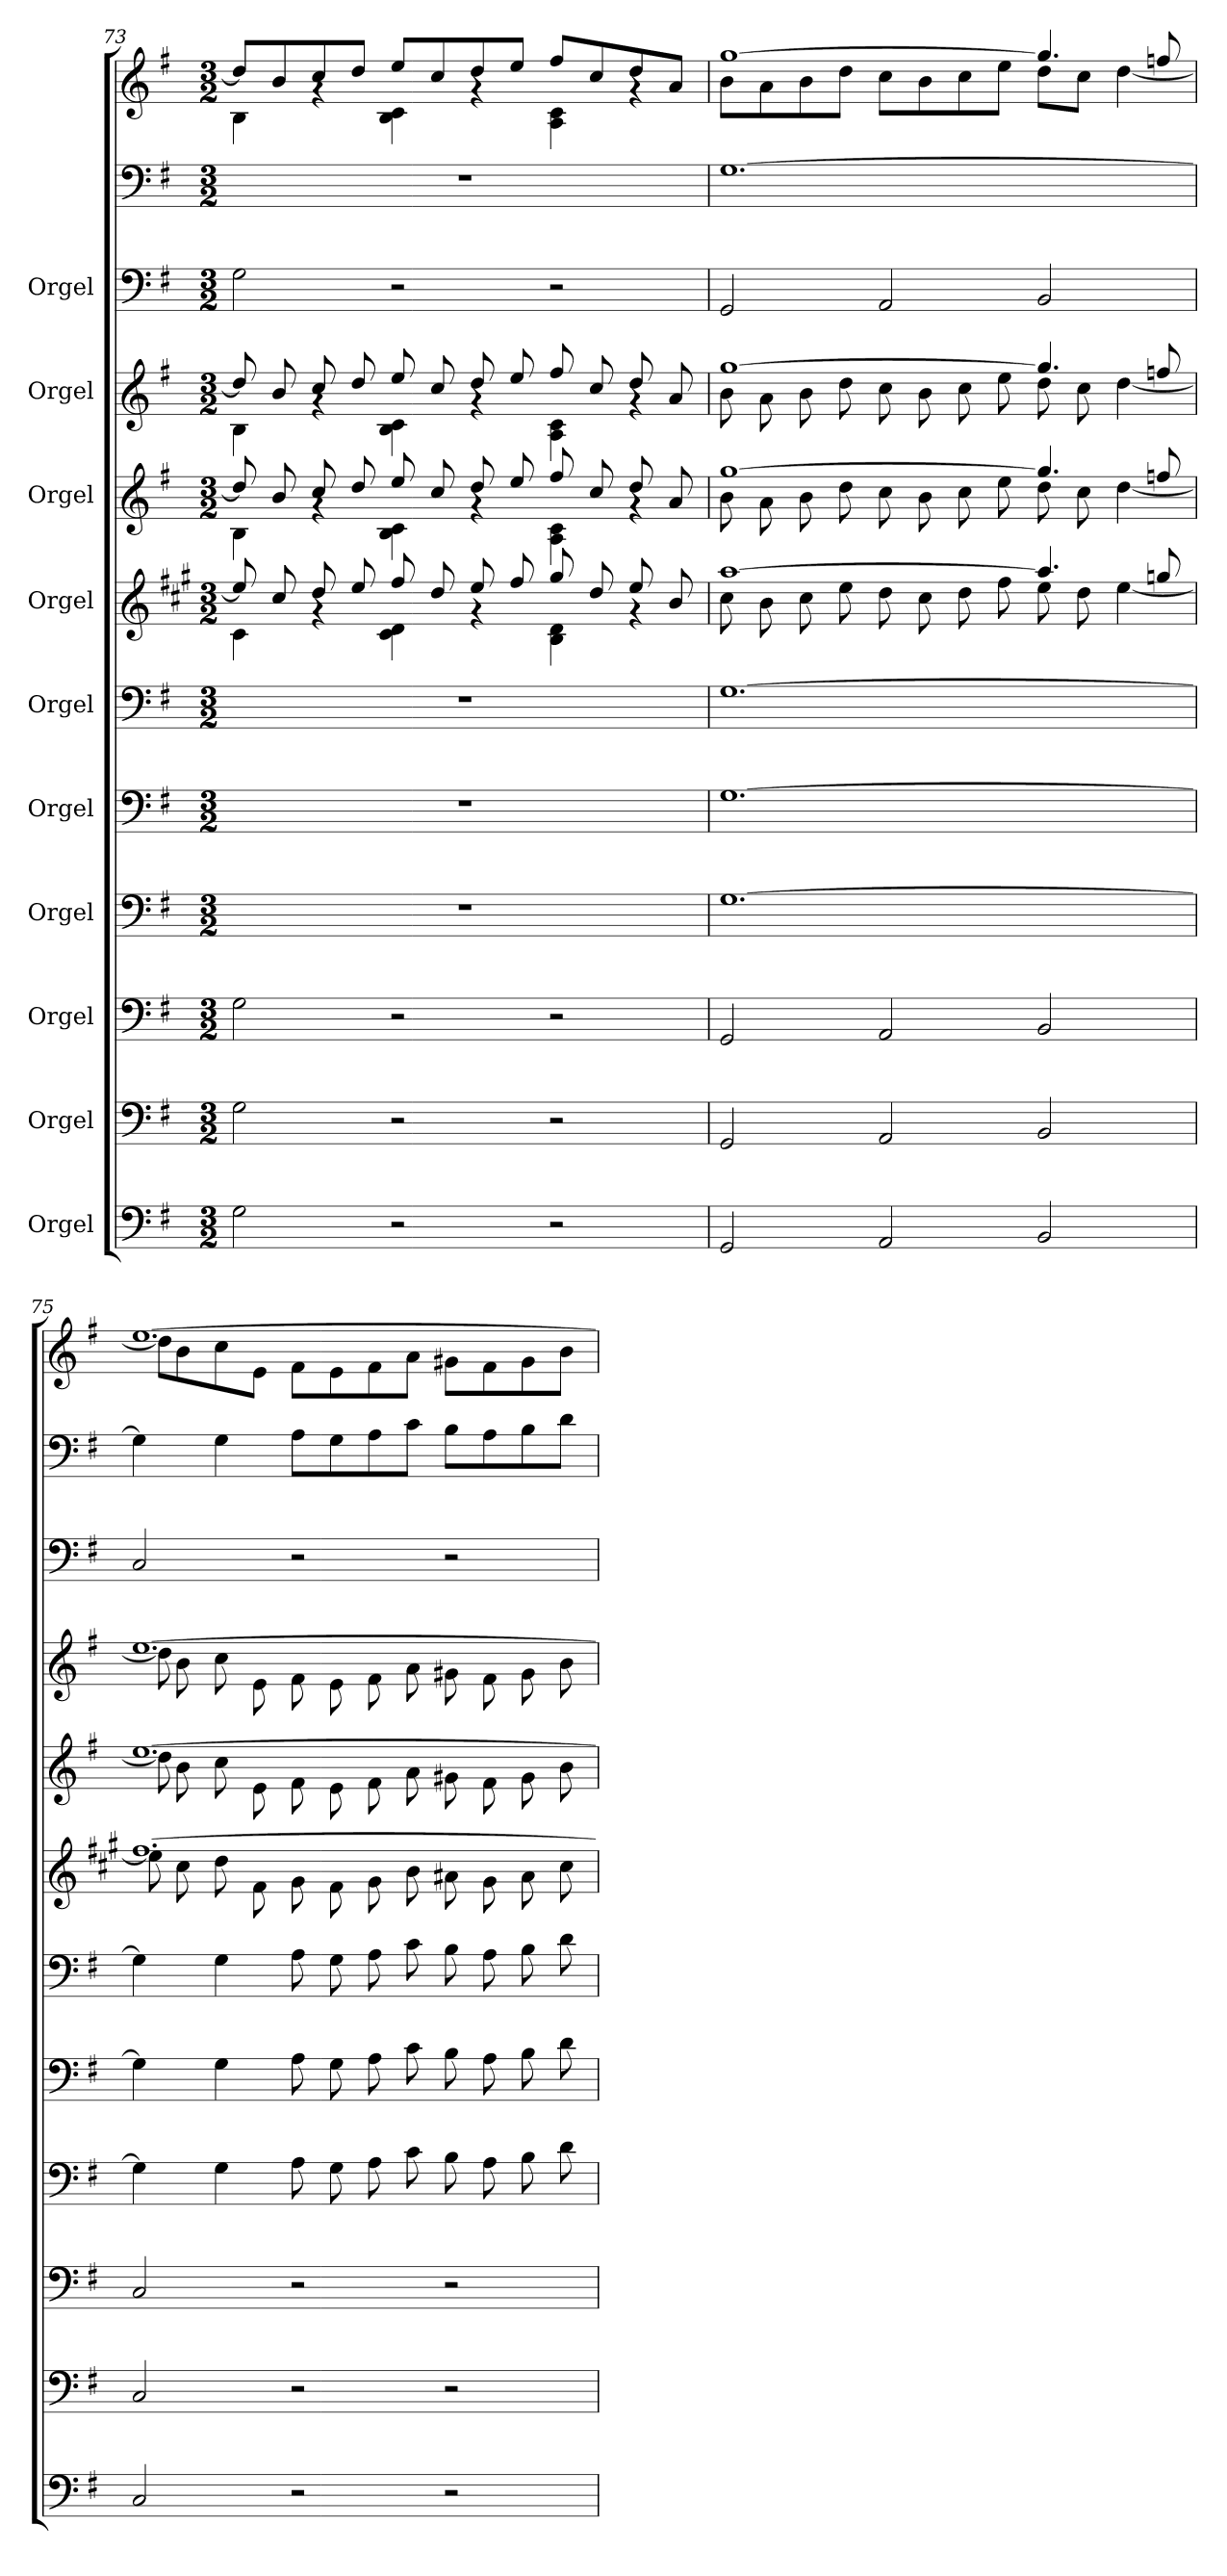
**kern	**kern	**kern	**kern	**kern	**kern	**kern	**kern	**kern	**kern	**kern	**kern
*part10	*part9	*part8	*part7	*part6	*part5	*part4	*part3	*part2	*part1	*part1	*part1
*staff12	*staff11	*staff10	*staff9	*staff8	*staff7	*staff6	*staff5	*staff4	*staff3	*staff2	*staff1
*I"Orgel	*I"Orgel	*I"Orgel	*I"Orgel	*I"Orgel	*I"Orgel	*I"Orgel	*I"Orgel	*I"Orgel	*I"Orgel	*	*
*clefF4	*clefF4	*clefF4	*clefF4	*clefF4	*clefF4	*clefG2	*clefG2	*clefG2	*clefF4	*clefF4	*clefG2
*	*	*	*	*	*	*ITrd1c2	*	*	*	*	*
*k[f#]	*k[f#]	*k[f#]	*k[f#]	*k[f#]	*k[f#]	*k[f#]	*k[f#]	*k[f#]	*k[f#]	*k[f#]	*k[f#]
*M3/2	*M3/2	*M3/2	*M3/2	*M3/2	*M3/2	*M3/2	*M3/2	*M3/2	*M3/2	*M3/2	*M3/2
=73	=73	=73	=73	=73	=73	=73	=73	=73	=73	=73	=73
*	*	*	*	*	*	*^	*^	*^	*	*	*^
2G\	2G\	2G\	1.r	1.r	1.r	8dd/]	4B\	8dd/]	4B\	8dd/]	4B\	2G\	1.r	8dd/L]	4B\
.	.	.	.	.	.	8b/	.	8b/	.	8b/	.	.	.	8b/	.
.	.	.	.	.	.	8cc/	4rg	8cc/	4rg	8cc/	4rg	.	.	8cc/	4rg
.	.	.	.	.	.	8dd/	.	8dd/	.	8dd/	.	.	.	8dd/J	.
2r	2r	2r	.	.	.	8ee/	4B\ 4c\	8ee/	4B\ 4c\	8ee/	4B\ 4c\	2r	.	8ee/L	4B\ 4c\
.	.	.	.	.	.	8cc/	.	8cc/	.	8cc/	.	.	.	8cc/	.
.	.	.	.	.	.	8dd/	4rg	8dd/	4rg	8dd/	4rg	.	.	8dd/	4rg
.	.	.	.	.	.	8ee/	.	8ee/	.	8ee/	.	.	.	8ee/J	.
2r	2r	2r	.	.	.	8ff#/	4A\ 4c\	8ff#/	4A\ 4c\	8ff#/	4A\ 4c\	2r	.	8ff#/L	4A\ 4c\
.	.	.	.	.	.	8cc/	.	8cc/	.	8cc/	.	.	.	8cc/	.
.	.	.	.	.	.	8dd/	4rg	8dd/	4rg	8dd/	4rg	.	.	8dd/	4rg
.	.	.	.	.	.	8a/	.	8a/	.	8a/	.	.	.	8a/J	.
=74	=74	=74	=74	=74	=74	=74	=74	=74	=74	=74	=74	=74	=74	=74	=74
2GG/	2GG/	2GG/	[1.G	[1.G	[1.G	[1gg	8b\	[1gg	8b\	[1gg	8b\	2GG/	[1.G	[1gg	8b\L
.	.	.	.	.	.	.	8a\	.	8a\	.	8a\	.	.	.	8a\
.	.	.	.	.	.	.	8b\	.	8b\	.	8b\	.	.	.	8b\
.	.	.	.	.	.	.	8dd\	.	8dd\	.	8dd\	.	.	.	8dd\J
2AA/	2AA/	2AA/	.	.	.	.	8cc\	.	8cc\	.	8cc\	2AA/	.	.	8cc\L
.	.	.	.	.	.	.	8b\	.	8b\	.	8b\	.	.	.	8b\
.	.	.	.	.	.	.	8cc\	.	8cc\	.	8cc\	.	.	.	8cc\
.	.	.	.	.	.	.	8ee\	.	8ee\	.	8ee\	.	.	.	8ee\J
2BB/	2BB/	2BB/	.	.	.	4.gg/]	8dd\	4.gg/]	8dd\	4.gg/]	8dd\	2BB/	.	4.gg/]	8dd\L
.	.	.	.	.	.	.	8cc\	.	8cc\	.	8cc\	.	.	.	8cc\J
.	.	.	.	.	.	.	[4dd\	.	[4dd\	.	[4dd\	.	.	.	[4dd\
.	.	.	.	.	.	8ffn/	.	8ffn/	.	8ffn/	.	.	.	8ffn/	.
!!LO:LB:g=z	!!
=75	=75	=75	=75	=75	=75	=75	=75	=75	=75	=75	=75	=75	=75	=75	=75
2C/	2C/	2C/	4G\]	4G\]	4G\]	[1.ee	8dd\]	[1.ee	8dd\]	[1.ee	8dd\]	2C/	4G\]	[1.ee	8dd\L]
.	.	.	.	.	.	.	8b\	.	8b\	.	8b\	.	.	.	8b\
.	.	.	4G\	4G\	4G\	.	8cc\	.	8cc\	.	8cc\	.	4G\	.	8cc\
.	.	.	.	.	.	.	8e\	.	8e\	.	8e\	.	.	.	8e\J
2r	2r	2r	8A\	8A\	8A\	.	8f#\	.	8f#\	.	8f#\	2r	8A\L	.	8f#\L
.	.	.	8G\	8G\	8G\	.	8e\	.	8e\	.	8e\	.	8G\	.	8e\
.	.	.	8A\	8A\	8A\	.	8f#\	.	8f#\	.	8f#\	.	8A\	.	8f#\
.	.	.	8c\	8c\	8c\	.	8a\	.	8a\	.	8a\	.	8c\J	.	8a\J
2r	2r	2r	8B\	8B\	8B\	.	8g#X\	.	8g#X\	.	8g#X\	2r	8B\L	.	8g#X\L
.	.	.	8A\	8A\	8A\	.	8f#\	.	8f#\	.	8f#\	.	8A\	.	8f#\
.	.	.	8B\	8B\	8B\	.	8g#\	.	8g#\	.	8g#\	.	8B\	.	8g#\
.	.	.	8d\	8d\	8d\	.	8b\	.	8b\	.	8b\	.	8d\J	.	8b\J
*	*	*	*	*	*	*v	*v	*	*	*v	*v	*	*	*v	*v
*	*	*	*	*	*	*	*v	*v	*	*	*	*
=	=	=	=	=	=	=	=	=	=	=	=
*-	*-	*-	*-	*-	*-	*-	*-	*-	*-	*-	*-
